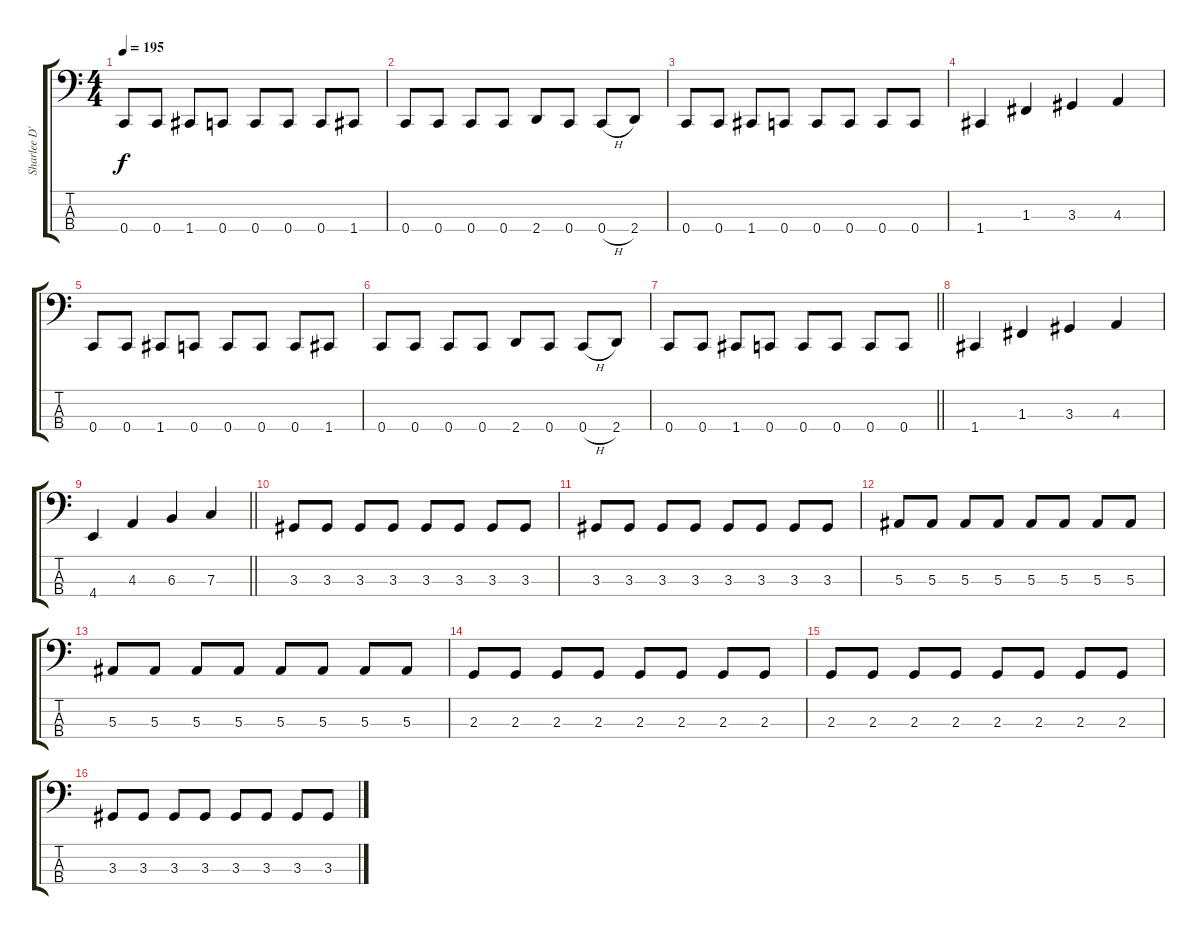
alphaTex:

\track ("Sharlee D'Angelo" "Sharlee D'") {instrument electricbassfinger}
\staff {score tabs}
\tuning (Eb2 Bb1 F1 C1) {hide}
\ts (4 4)
\tempo 195
\clef f4
\ks c
0.4.8{dy f} 0.4.8 1.4.8 0.4.8 0.4.8 0.4.8 0.4.8 1.4.8 |
0.4.8 0.4.8 0.4.8 0.4.8 2.4.8 0.4.8 0.4{h}.8 2.4.8 |
0.4.8 0.4.8 1.4.8 0.4.8 0.4.8 0.4.8 0.4.8 0.4.8 |
1.4.4 1.3.4 3.3.4 4.3.4 |
0.4.8 0.4.8 1.4.8 0.4.8 0.4.8 0.4.8 0.4.8 1.4.8 |
0.4.8 0.4.8 0.4.8 0.4.8 2.4.8 0.4.8 0.4{h}.8 2.4.8 |
\barLineRight lightlight
0.4.8 0.4.8 1.4.8 0.4.8 0.4.8 0.4.8 0.4.8 0.4.8 |
1.4.4 1.3.4 3.3.4 4.3.4 |
\barLineRight lightlight
4.4.4 4.3.4 6.3.4 7.3.4 |
3.3.8 3.3.8 3.3.8 3.3.8 3.3.8 3.3.8 3.3.8 3.3.8 |
3.3.8 3.3.8 3.3.8 3.3.8 3.3.8 3.3.8 3.3.8 3.3.8 |
5.3.8 5.3.8 5.3.8 5.3.8 5.3.8 5.3.8 5.3.8 5.3.8 |
5.3.8 5.3.8 5.3.8 5.3.8 5.3.8 5.3.8 5.3.8 5.3.8 |
2.3.8 2.3.8 2.3.8 2.3.8 2.3.8 2.3.8 2.3.8 2.3.8 |
2.3.8 2.3.8 2.3.8 2.3.8 2.3.8 2.3.8 2.3.8 2.3.8 |
3.3.8 3.3.8 3.3.8 3.3.8 3.3.8 3.3.8 3.3.8 3.3.8
